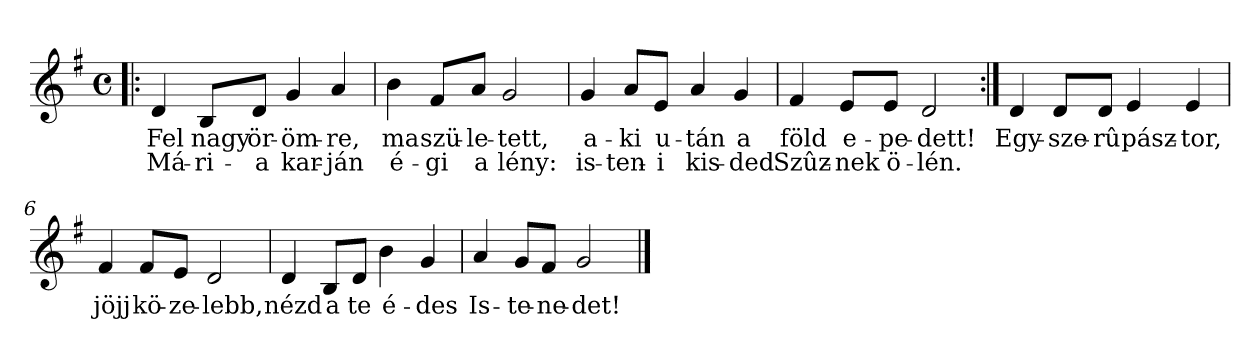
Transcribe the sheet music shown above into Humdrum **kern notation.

**kern	**text	**text
*part1	*part1	*part1
*staff1	*staff1	*staff1
*clefG2	*	*
*k[f#]	*	*
*G:	*	*
*M4/4	*	*
*met(c)	*	*
=1!|:	=1!|:	=1!|:
!	!LO:LY:b	!LO:LY:b
4d/	Fel	Má-
!	!LO:LY:b	!LO:LY:b
8B/L	nagy	-ri-
!	!LO:LY:b	!LO:LY:b
8d/J	ör-	-a
!	!LO:LY:b	!LO:LY:b
4g/	-öm-	kar-
!	!LO:LY:b	!LO:LY:b
4a/	-re,	-ján
=2	=2	=2
!	!LO:LY:b	!LO:LY:b
4b\	ma	é-
!	!LO:LY:b	!LO:LY:b
8f#/L	szü-	-gi
!	!LO:LY:b	!LO:LY:b
8a/J	-le-	a
!	!LO:LY:b	!LO:LY:b
2g/	-tett,	lény:
=3	=3	=3
!	!LO:LY:b	!LO:LY:b
4g/	a-	is-
!	!LO:LY:b	!LO:LY:b
8a/L	-ki	-ten-
!	!LO:LY:b	!LO:LY:b
8e/J	u-	-i
!	!LO:LY:b	!LO:LY:b
4a/	-tán	kis-
!	!LO:LY:b	!LO:LY:b
4g/	a	-ded
=4	=4	=4
!	!LO:LY:b	!LO:LY:b
4f#/	föld	Szûz-
!	!LO:LY:b	!LO:LY:b
8e/L	e-	-nek
!	!LO:LY:b	!LO:LY:b
8e/J	-pe-	ö-
!	!LO:LY:b	!LO:LY:b
2d/	-dett!	-lén.
!!LO:LB:g=z
=5:|!	=5:|!	=5:|!
!	!LO:LY:b	!
4d/	Egy-	.
!	!LO:LY:b	!
8d/L	-sze-	.
!	!LO:LY:b	!
8d/J	-rû	.
!	!LO:LY:b	!
4e/	pász-	.
!	!LO:LY:b	!
4e/	-tor,	.
=6	=6	=6
!	!LO:LY:b	!
4f#/	jöjj	.
!	!LO:LY:b	!
8f#/L	kö-	.
!	!LO:LY:b	!
8e/J	-ze-	.
!	!LO:LY:b	!
2d/	-lebb,	.
=7	=7	=7
!	!LO:LY:b	!
4d/	nézd	.
!	!LO:LY:b	!
8B/L	a	.
!	!LO:LY:b	!
8d/J	te	.
!	!LO:LY:b	!
4b\	é-	.
!	!LO:LY:b	!
4g/	-des	.
=8	=8	=8
!	!LO:LY:b	!
4a/	Is-	.
!	!LO:LY:b	!
8g/L	-te-	.
!	!LO:LY:b	!
8f#/J	-ne-	.
!	!LO:LY:b	!
2g/	-det!	.
==	==	==
*-	*-	*-
